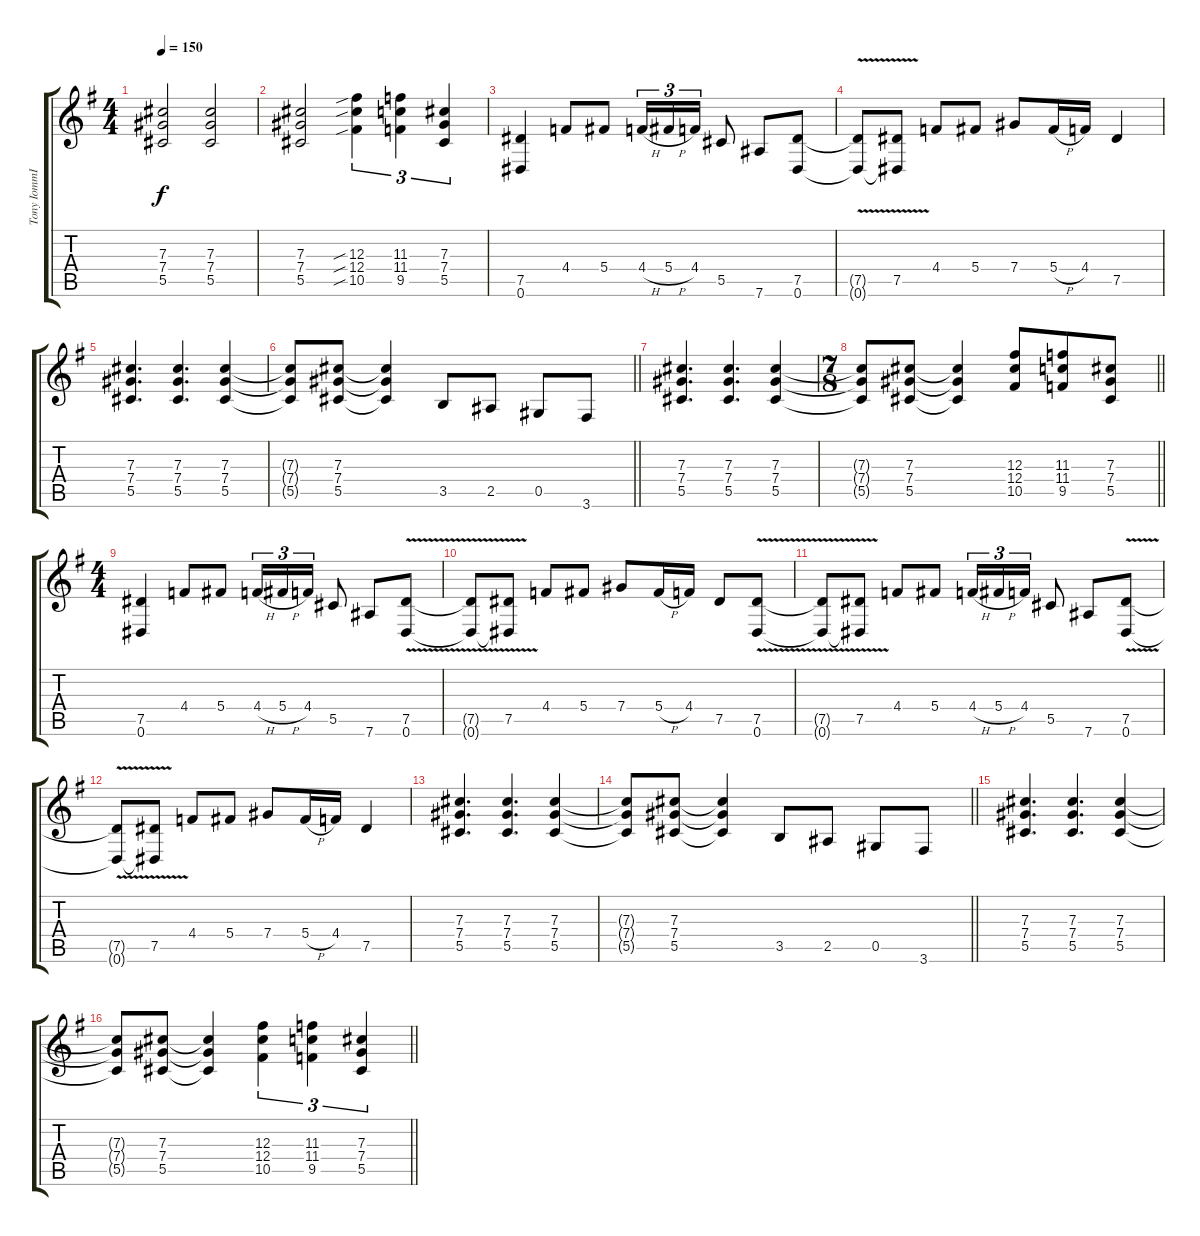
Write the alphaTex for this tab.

\track ("Tony IommI Electric (Rhythm)" "Tony IommI") {instrument distortionguitar}
\staff {score tabs}
\tuning (Eb4 Bb3 Gb3 Db3 Ab2 Eb2) {hide}
\ts (4 4)
\tempo 150
\clef g2
\ks g
(7.3 7.4 5.5).2{dy f} (7.3 7.4 5.5).2 |
(7.3 7.4 5.5).2 (12.3{sib} 12.4{sib} 10.5{sib}).4{tu (3 2)} (11.3 11.4 9.5).4{tu (3 2)} (7.3 7.4 5.5).4{tu (3 2)} |
(7.5 0.6).4 4.4.8 5.4.8 4.4{h}.16{tu (3 2)} 5.4{h}.16{tu (3 2)} 4.4.16{tu (3 2)} 5.5.8 7.6.8 (7.5 0.6).8 |
(7.5{v t} 0.6{v t}).8 (7.5 0.6{t}).8 4.4.8 5.4.8 7.4.8 5.4{h}.16 4.4.16 7.5.4 |
(7.3 7.4 5.5).4{d} (7.3 7.4 5.5).4{d} (7.3 7.4 5.5).4 |
\barLineRight lightlight
(7.3{t} 7.4{t} 5.5{t}).8 (7.3 7.4 5.5).8 (7.3{t} 7.4{t} 5.5{t}).4 3.5.8 2.5.8 0.5.8 3.6.8 |
(7.3 7.4 5.5).4{d} (7.3 7.4 5.5).4{d} (7.3 7.4 5.5).4 |
\ts (7 8)
\barLineRight lightlight
(7.3{t} 7.4{t} 5.5{t}).8 (7.3 7.4 5.5).8 (7.3{t} 7.4{t} 5.5{t}).4 (12.3 12.4 10.5).8 (11.3 11.4 9.5).8 (7.3 7.4 5.5).8 |
\ts (4 4)
(7.5 0.6).4 4.4.8 5.4.8 4.4{h}.16{tu (3 2)} 5.4{h}.16{tu (3 2)} 4.4.16{tu (3 2)} 5.5.8 7.6.8 (7.5{v} 0.6{v}).8 |
(7.5{v t} 0.6{v t}).8 (7.5 0.6{t}).8 4.4.8 5.4.8 7.4.8 5.4{h}.16 4.4.16 7.5.8 (7.5{v} 0.6{v}).8 |
(7.5{v t} 0.6{v t}).8 (7.5 0.6{t}).8 4.4.8 5.4.8 4.4{h}.16{tu (3 2)} 5.4{h}.16{tu (3 2)} 4.4.16{tu (3 2)} 5.5.8 7.6.8 (7.5{v} 0.6{v}).8 |
(7.5{v t} 0.6{v t}).8 (7.5 0.6{t}).8 4.4.8 5.4.8 7.4.8 5.4{h}.16 4.4.16 7.5.4 |
(7.3 7.4 5.5).4{d} (7.3 7.4 5.5).4{d} (7.3 7.4 5.5).4 |
\barLineRight lightlight
(7.3{t} 7.4{t} 5.5{t}).8 (7.3 7.4 5.5).8 (7.3{t} 7.4{t} 5.5{t}).4 3.5.8 2.5.8 0.5.8 3.6.8 |
(7.3 7.4 5.5).4{d} (7.3 7.4 5.5).4{d} (7.3 7.4 5.5).4 |
\barLineRight lightlight
(7.3{t} 7.4{t} 5.5{t}).8 (7.3 7.4 5.5).8 (7.3{t} 7.4{t} 5.5{t}).4 (12.3 12.4 10.5).4{tu (3 2)} (11.3 11.4 9.5).4{tu (3 2)} (7.3 7.4 5.5).4{tu (3 2)}
